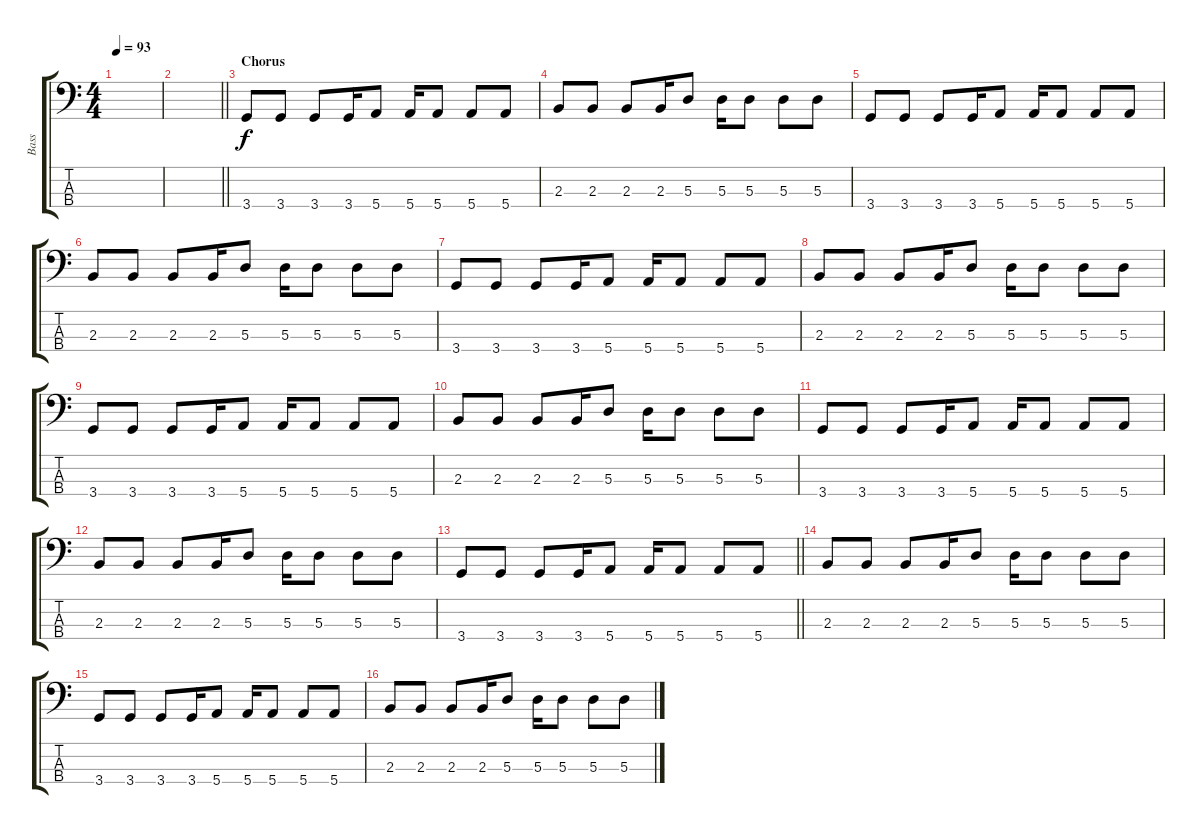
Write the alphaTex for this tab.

\track ("Bass" "Bass") {instrument electricbasspick}
\staff {score tabs}
\tuning (G2 D2 A1 E1) {hide}
\ts (4 4)
\tempo 93
\clef f4
\ks c
|
\barLineRight lightlight
|
\section ("" "Chorus")
3.4.8 3.4.8 3.4.8 3.4.16 5.4.8 5.4.16 5.4.8 5.4.8 5.4.8 |
2.3.8 2.3.8 2.3.8 2.3.16 5.3.8 5.3.16 5.3.8 5.3.8 5.3.8 |
3.4.8 3.4.8 3.4.8 3.4.16 5.4.8 5.4.16 5.4.8 5.4.8 5.4.8 |
2.3.8 2.3.8 2.3.8 2.3.16 5.3.8 5.3.16 5.3.8 5.3.8 5.3.8 |
3.4.8 3.4.8 3.4.8 3.4.16 5.4.8 5.4.16 5.4.8 5.4.8 5.4.8 |
2.3.8 2.3.8 2.3.8 2.3.16 5.3.8 5.3.16 5.3.8 5.3.8 5.3.8 |
3.4.8 3.4.8 3.4.8 3.4.16 5.4.8 5.4.16 5.4.8 5.4.8 5.4.8 |
2.3.8 2.3.8 2.3.8 2.3.16 5.3.8 5.3.16 5.3.8 5.3.8 5.3.8 |
3.4.8 3.4.8 3.4.8 3.4.16 5.4.8 5.4.16 5.4.8 5.4.8 5.4.8 |
2.3.8 2.3.8 2.3.8 2.3.16 5.3.8 5.3.16 5.3.8 5.3.8 5.3.8 |
\barLineRight lightlight
3.4.8 3.4.8 3.4.8 3.4.16 5.4.8 5.4.16 5.4.8 5.4.8 5.4.8 |
2.3.8 2.3.8 2.3.8 2.3.16 5.3.8 5.3.16 5.3.8 5.3.8 5.3.8 |
3.4.8 3.4.8 3.4.8 3.4.16 5.4.8 5.4.16 5.4.8 5.4.8 5.4.8 |
2.3.8 2.3.8 2.3.8 2.3.16 5.3.8 5.3.16 5.3.8 5.3.8 5.3.8
